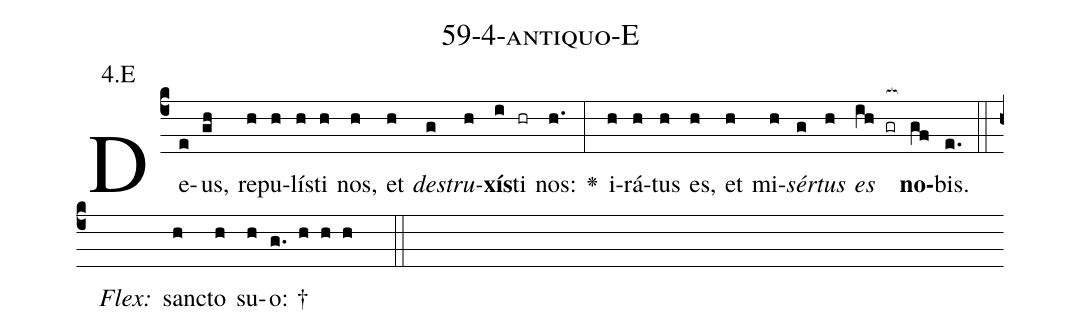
name: 59-4-antiquo-E;
annotation: 4.E;
%%
(c4)De(e)us,(gh) re(h)pu(h)lís(h)ti(h) nos,(h) et(h) <i>de</i>(g)<i>stru</i>(h)<b>xís</b>(i)ti(hr) nos:(h.) <v>\greheightstar</v>(:) i(h)rá(h)tus(h) es,(h) et(h) mi(h)<i>sér</i>(g)<i>tus</i>(h) <i>es</i>(ih gr[ocb:1{]) <b>no</b>(gf[ocb:0}])bis.(e.) (::)
<i>Flex:</i>()  sanc(h)to(h) su(h)o: †(g. h h h  ::)

%E(h) u(g) o(h) u(ih) a(gf) e.(e.) (::)
